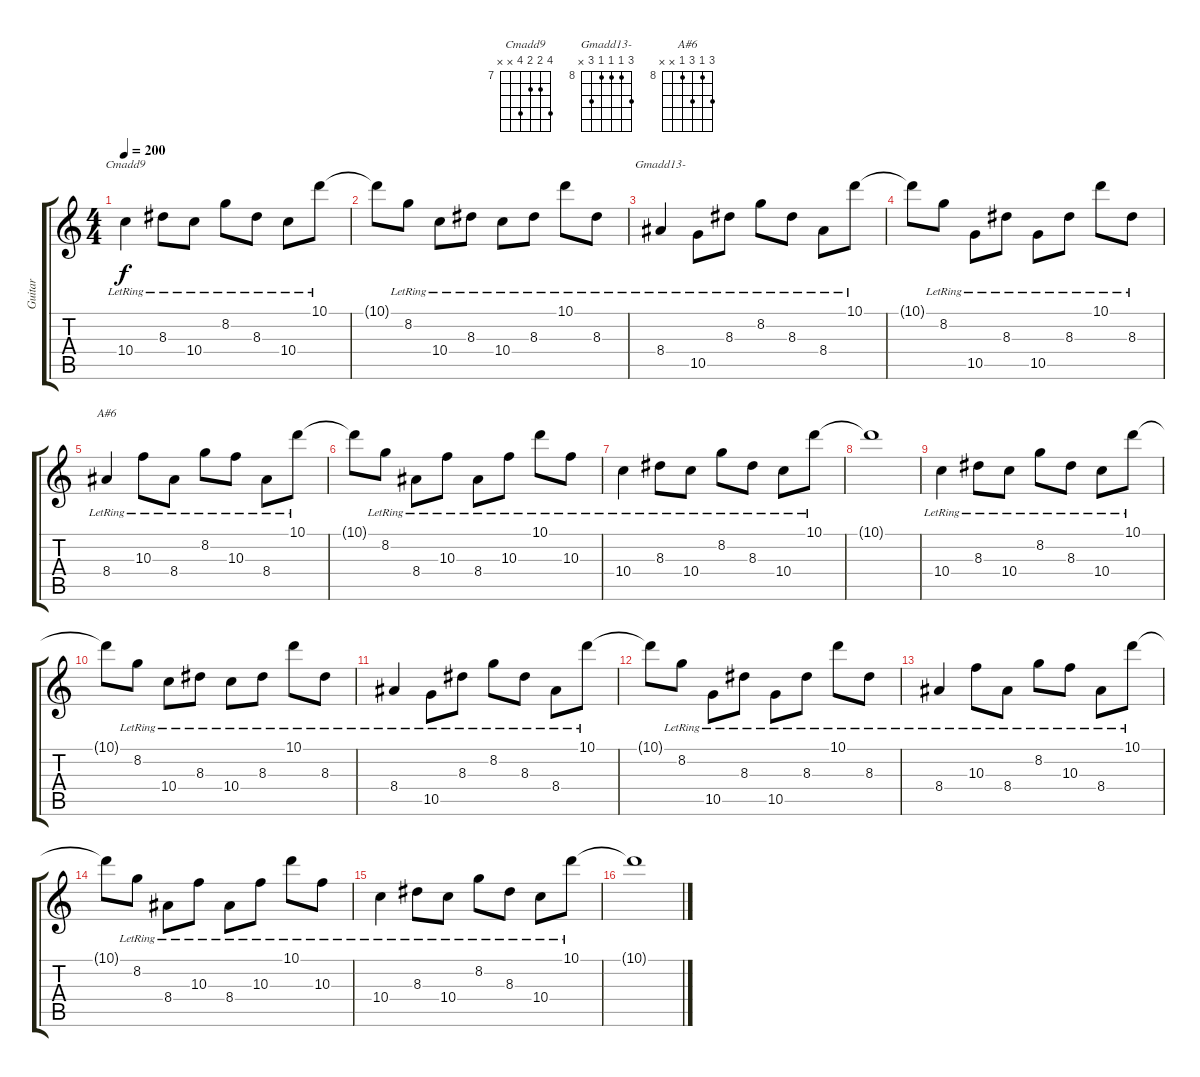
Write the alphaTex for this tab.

\track ("Guitar" "Guitar") {instrument acousticguitarsteel}
\staff {score tabs}
\tuning (E4 B3 G3 D3 A2 E2) {hide}
\chord ("Cmadd9" 10 8 8 10 x x) {firstfret 7}
\chord ("Gmadd13-" 10 8 8 8 10 x) {firstfret 8}
\chord ("A#6" 10 8 10 8 x x) {firstfret 8}
\ts (4 4)
\tempo 200
\clef g2
\ks c
10.4{lr}.4{ch "Cmadd9" dy f instrument acousticguitarsteel} 8.3{lr}.8 10.4{lr}.8 8.2{lr}.8 8.3{lr}.8 10.4{lr}.8 10.1{lr}.8 |
10.1{t}.8 8.2{lr}.8 10.4{lr}.8 8.3{lr}.8 10.4{lr}.8 8.3{lr}.8 10.1{lr}.8 8.3{lr}.8 |
8.4{lr}.4{ch "Gmadd13-"} 10.5{lr}.8 8.3{lr}.8 8.2{lr}.8 8.3{lr}.8 8.4{lr}.8 10.1{lr}.8 |
10.1{t}.8 8.2{lr}.8 10.5{lr}.8 8.3{lr}.8 10.5{lr}.8 8.3{lr}.8 10.1{lr}.8 8.3{lr}.8 |
8.4{lr}.4{ch "A#6"} 10.3{lr}.8 8.4{lr}.8 8.2{lr}.8 10.3{lr}.8 8.4{lr}.8 10.1{lr}.8 |
10.1{t}.8 8.2{lr}.8 8.4{lr}.8 10.3{lr}.8 8.4{lr}.8 10.3{lr}.8 10.1{lr}.8 10.3{lr}.8 |
10.4{lr}.4 8.3{lr}.8 10.4{lr}.8 8.2{lr}.8 8.3{lr}.8 10.4{lr}.8 10.1{lr}.8 |
10.1{t}.1 |
10.4{lr}.4 8.3{lr}.8 10.4{lr}.8 8.2{lr}.8 8.3{lr}.8 10.4{lr}.8 10.1{lr}.8 |
10.1{t}.8 8.2{lr}.8 10.4{lr}.8 8.3{lr}.8 10.4{lr}.8 8.3{lr}.8 10.1{lr}.8 8.3{lr}.8 |
8.4{lr}.4 10.5{lr}.8 8.3{lr}.8 8.2{lr}.8 8.3{lr}.8 8.4{lr}.8 10.1{lr}.8 |
10.1{t}.8 8.2{lr}.8 10.5{lr}.8 8.3{lr}.8 10.5{lr}.8 8.3{lr}.8 10.1{lr}.8 8.3{lr}.8 |
8.4{lr}.4 10.3{lr}.8 8.4{lr}.8 8.2{lr}.8 10.3{lr}.8 8.4{lr}.8 10.1{lr}.8 |
10.1{t}.8 8.2{lr}.8 8.4{lr}.8 10.3{lr}.8 8.4{lr}.8 10.3{lr}.8 10.1{lr}.8 10.3{lr}.8 |
10.4{lr}.4 8.3{lr}.8 10.4{lr}.8 8.2{lr}.8 8.3{lr}.8 10.4{lr}.8 10.1{lr}.8 |
10.1{t}.1
